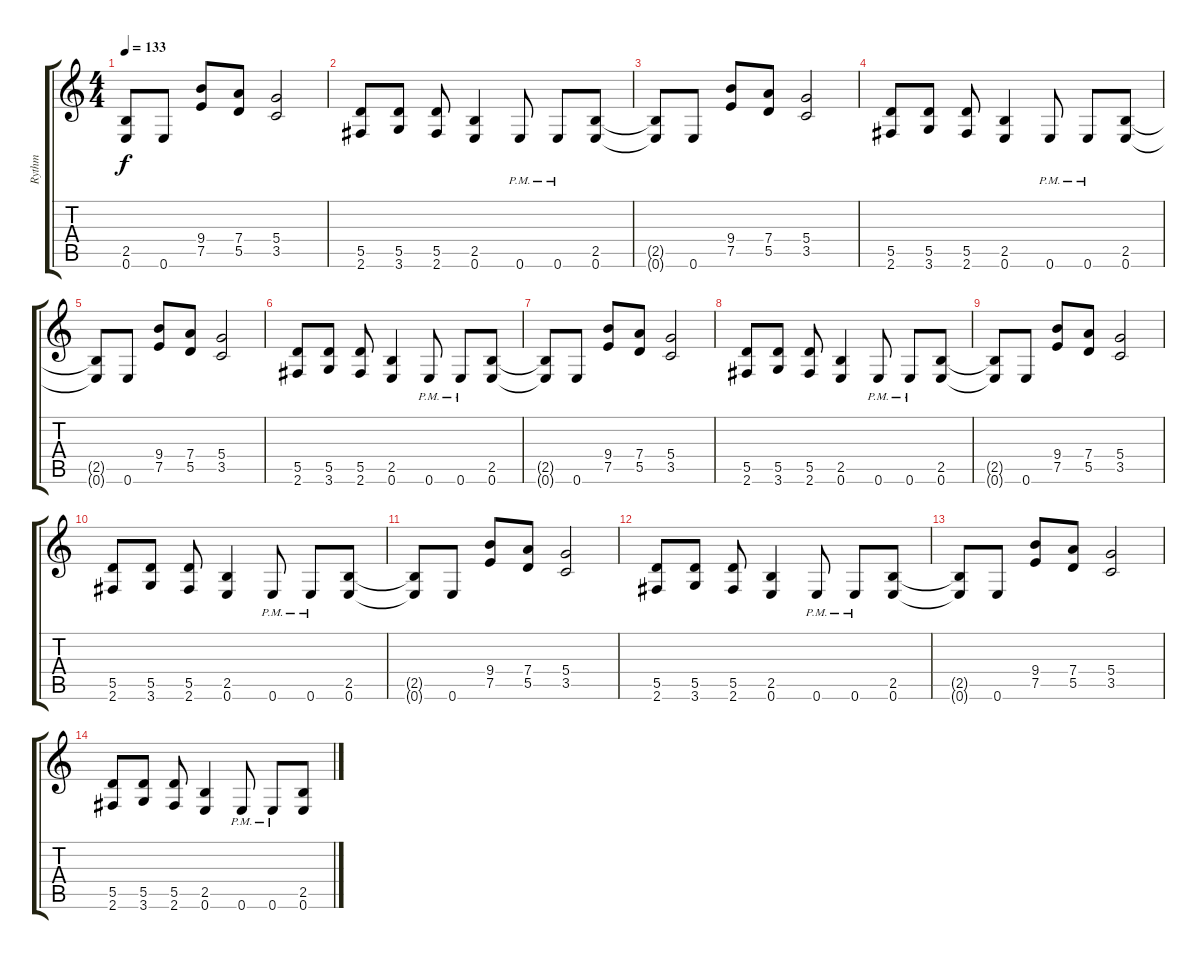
\track ("Rythm" "Rythm") {instrument distortionguitar}
\staff {score tabs}
\tuning (E4 B3 G3 D3 A2 E2) {hide}
\ts (4 4)
\tempo 133
\clef g2
\ks c
(2.5{t} 0.6{t}).8{dy f} 0.6.8 (9.4 7.5).8 (7.4 5.5).8 (5.4 3.5).2 |
(5.5 2.6).8 (5.5 3.6).8 (5.5 2.6).8 (2.5 0.6).4 0.6{pm}.8 0.6{pm}.8 (2.5 0.6).8 |
(2.5{t} 0.6{t}).8 0.6.8 (9.4 7.5).8 (7.4 5.5).8 (5.4 3.5).2 |
(5.5 2.6).8 (5.5 3.6).8 (5.5 2.6).8 (2.5 0.6).4 0.6{pm}.8 0.6{pm}.8 (2.5 0.6).8 |
(2.5{t} 0.6{t}).8 0.6.8 (9.4 7.5).8 (7.4 5.5).8 (5.4 3.5).2 |
(5.5 2.6).8 (5.5 3.6).8 (5.5 2.6).8 (2.5 0.6).4 0.6{pm}.8 0.6{pm}.8 (2.5 0.6).8 |
(2.5{t} 0.6{t}).8 0.6.8 (9.4 7.5).8 (7.4 5.5).8 (5.4 3.5).2 |
(5.5 2.6).8 (5.5 3.6).8 (5.5 2.6).8 (2.5 0.6).4 0.6{pm}.8 0.6{pm}.8 (2.5 0.6).8 |
(2.5{t} 0.6{t}).8 0.6.8 (9.4 7.5).8 (7.4 5.5).8 (5.4 3.5).2 |
(5.5 2.6).8 (5.5 3.6).8 (5.5 2.6).8 (2.5 0.6).4 0.6{pm}.8 0.6{pm}.8 (2.5 0.6).8 |
(2.5{t} 0.6{t}).8 0.6.8 (9.4 7.5).8 (7.4 5.5).8 (5.4 3.5).2 |
(5.5 2.6).8 (5.5 3.6).8 (5.5 2.6).8 (2.5 0.6).4 0.6{pm}.8 0.6{pm}.8 (2.5 0.6).8 |
(2.5{t} 0.6{t}).8 0.6.8 (9.4 7.5).8 (7.4 5.5).8 (5.4 3.5).2 |
(5.5 2.6).8 (5.5 3.6).8 (5.5 2.6).8 (2.5 0.6).4 0.6{pm}.8 0.6{pm}.8 (2.5 0.6).8
